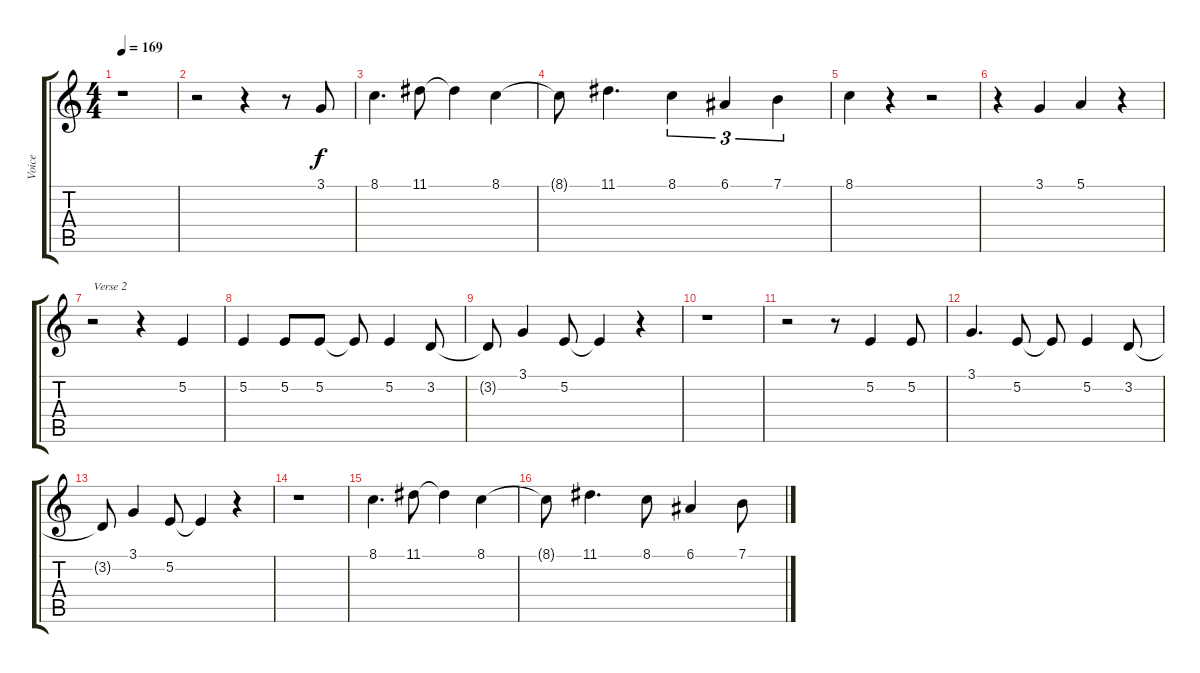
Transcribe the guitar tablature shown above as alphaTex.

\track ("Voice" "Voice") {instrument cello}
\staff {score tabs}
\tuning (E4 B3 G3 D3 A2 E2) {hide}
\ts (4 4)
\tempo 169
\clef g2
\ks c
r.1{dy f} |
r.2 r.4 r.8 3.1.8 |
8.1.4{d} 11.1.8 11.1{t}.4 8.1.4 |
8.1{t}.8 11.1.4{d} 8.1.4{tu (3 2)} 6.1.4{tu (3 2)} 7.1.4{tu (3 2)} |
8.1.4 r.4 r.2 |
r.4 3.1.4 5.1.4 r.4 |
r.2{txt "Verse 2"} r.4 5.2.4 |
5.2.4 5.2.8 5.2.8 5.2{t}.8 5.2.4 3.2.8 |
3.2{t}.8 3.1.4 5.2.8 5.2{t}.4 r.4 |
r.1 |
r.2 r.8 5.2.4 5.2.8 |
3.1.4{d} 5.2.8 5.2{t}.8 5.2.4 3.2.8 |
3.2{t}.8 3.1.4 5.2.8 5.2{t}.4 r.4 |
r.1 |
8.1.4{d} 11.1.8 11.1{t}.4 8.1.4 |
8.1{t}.8 11.1.4{d} 8.1.8 6.1.4 7.1.8
